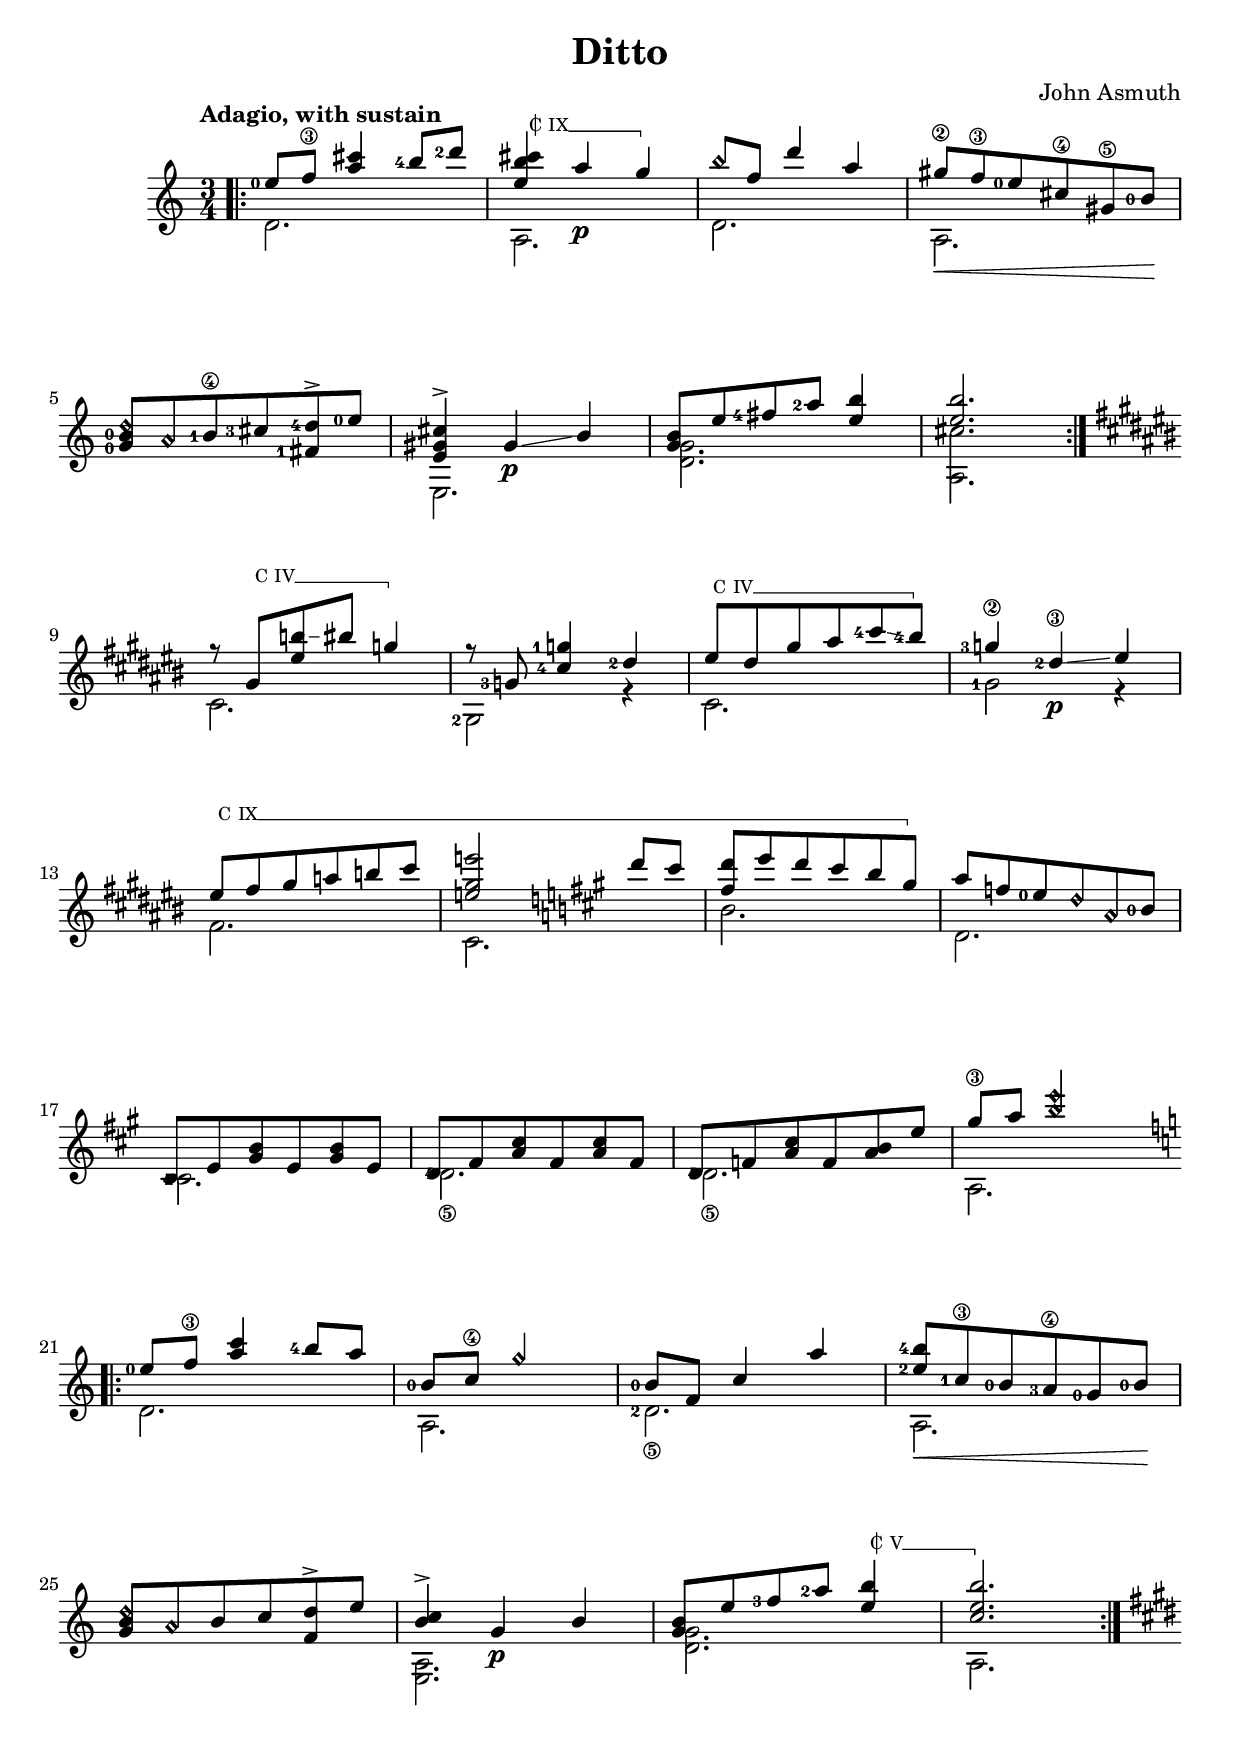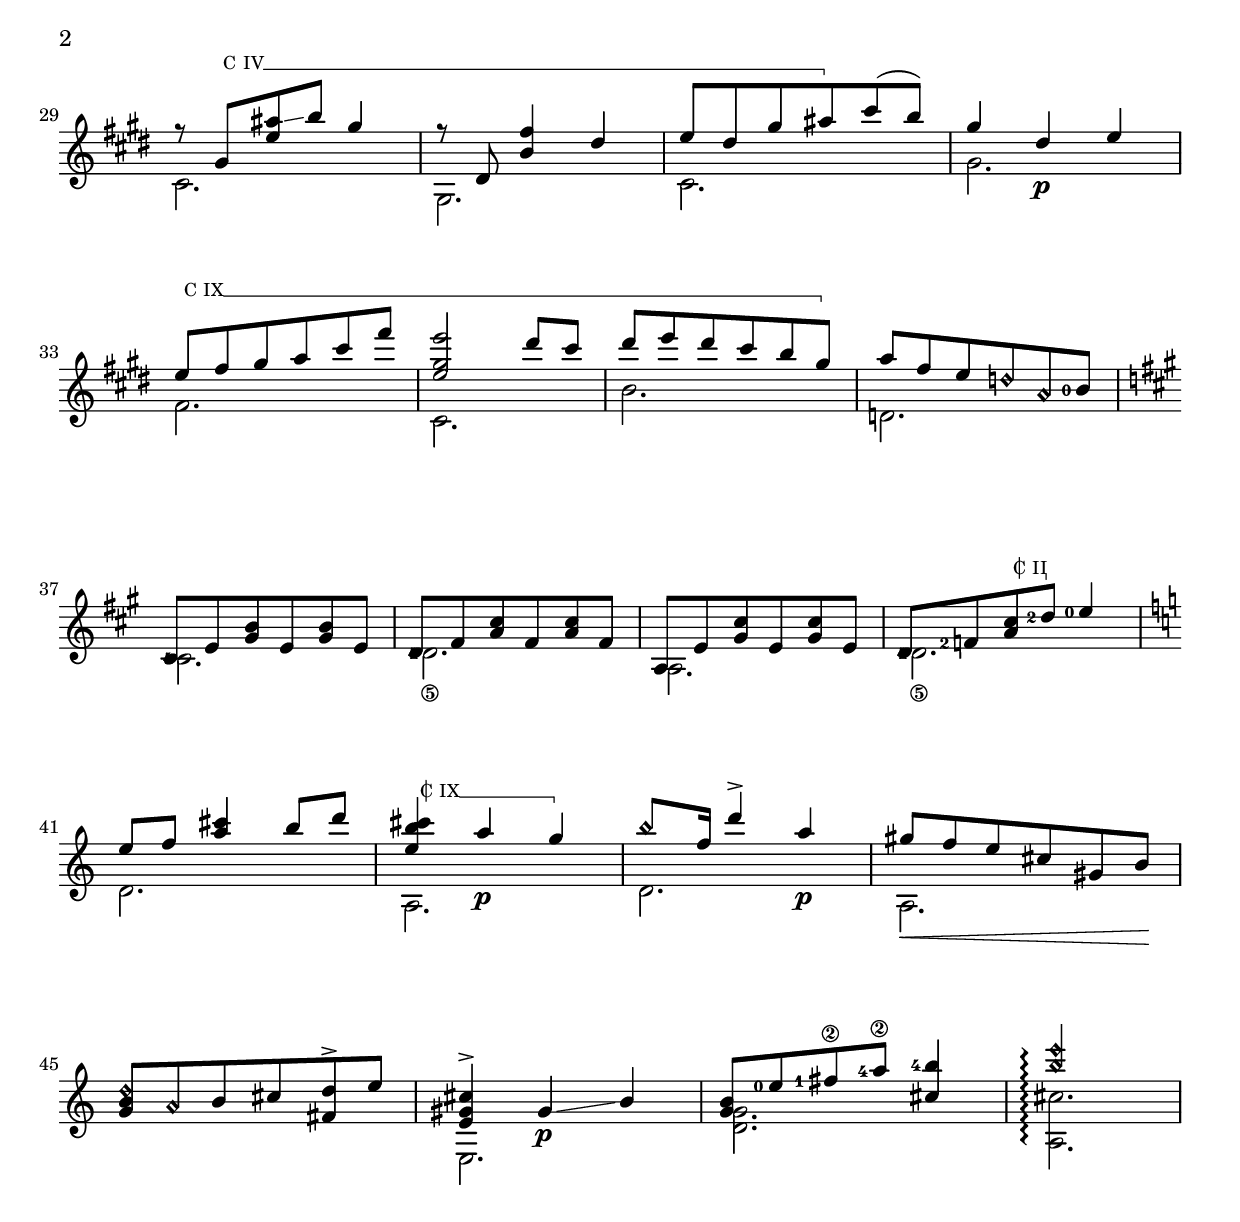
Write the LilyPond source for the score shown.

\version "2.18.2"
\header {
  title = "Ditto"
  composer = "John Asmuth"
}

\include "bbarred.ly"
#(define RH rightHandFinger)
\new Staff \with {
  \consists "Span_arpeggio_engraver"
}
<<
  {
    \time 3/4
    \key c \major
    \tempo "Adagio, with sustain"
    
    \set Staff.connectArpeggios = ##t
   
    <<
      \new Voice { \voiceOne
        \set fingeringOrientations = #'(left)
        
        \bar ".|:"
                
        <e''-0>8 <f''\3> <a'' cis'''>4 <b''-4>8 <d'''-2> | \bbarre #"IX" { <e'' b'' cis'''>4 a''\p g'' } |
        b''8\harmonic f'' d'''4 a'' | gis''8\2\< f''\3 <e''-0> cis''\4 gis'\5 <b'-0>\! |
        
        \break
        
        <g'-0 b'-0 d''\harmonic>8 a'\harmonic <b'-1\4> <cis''-3> <fis'-1 d''-4>-> <e''-0> | <e' gis' cis''>4-> gis'\p \glissando b' |
        <g' b'>8 e'' <fis''-4> <a''-2> <e'' b''>4 | <e'' b''>2. |
        
        
        \bar ":|."
        
        \break
        
        \key cis \major
        
        r8 \fbarre #"IV" { gis' <b'' eis''>8 \glissando bis'' g''4 } | r8 <g'-3> <cis''-4 g''-1>4 <dis''-2>4 |
        \fbarre #"IV" { eis''8 dis'' gis'' ais'' <cis'''-4> \glissando <bis''-4> } | <g''-3\2>4 <dis''-2\3>\p \glissando eis'' | 
        
        \break
    
        \fbarre #"IX" { eis''8 fis'' gis'' a'' b'' cis'''  | <e'' gis'' e'''>2  \key a \major d'''8 cis''' |
        <fis'' d'''>8 e''' d''' cis''' b'' gis'' } | a'' f'' <e''-0> d''\harmonic a'\harmonic <b'-0> | \break
        
        cis'8 e' <gis' b'> e' <gis' b'> e' | d'8 fis' <a' cis''> fis' <a' cis''> fis' | 
        d'8 f' <a' cis''> f' <a' b'> e'' | <gis''\3>8 a'' <b''\harmonic e'''\harmonic>2 |
         
        \break
        
        \key c \major
        
        \bar ".|:"
        
        <e''-0>8 f''\3 <a'' c'''>4 <b''-4>8 <a''> | <b'-0>8 c''\4 g''2\harmonic | <b'-0>8 <f'> c''4 a'' | <e''-2 b''-4>8\< <c''-1\3> <b'-0> <a'-3\4> <g'-0> <b'-0>\! | \break
        <g' b' d''\harmonic>8 a'\harmonic b' c'' <f' d''>-> e'' | <b' c''>4-> g'\p b' | <g' b'>8 e'' <f''-3> <a''-2> \bbarre #"V" { <e'' b''>4 | <c'' e'' b''>2. } | \break
        
        \bar ":|."
        
        \pageBreak	
        
        \key e \major
        
        r8 \fbarre #"IV" { gis' <ais'' e''> \glissando b'' gis''4 | r8 dis' <b' fis''>4 dis'' | e''8 dis'' gis'' ais'' } cis''' (b'') | gis''4 dis''\p e'' | \break
        \fbarre #"IX" { e''8 fis'' gis'' a'' cis''' fis''' | <e'' gis'' e'''>2 dis'''8 cis''' | dis'''8 e''' dis''' cis''' b'' gis'' } | a''8 fis'' e'' d''\harmonic a'\harmonic <b'-0> | \break
        
        \key a \major
        
        cis'8 e' <gis' b'> e' <gis' b'> e' | d'8 fis' <a' cis''> fis' <a' cis''> fis' | 
        a8 e' <gis' cis''> e' <gis' cis''> e' | d'8 <f'-2> \bbarre #"II" { <a' cis''> <d''-2> } <e''-0>4 |
        
        
        \break
        
        \key c \major
        
        <e''>8 <f''> <a'' cis'''>4 <b''>8 <d'''> | \bbarre #"IX" { <e'' b'' cis'''>4 a''\p g'' } | 
        b''8.\harmonic f''16 d'''4-> a''\p | gis''8\< f'' <e''> cis'' gis' <b'>\! |
        
        \break
        <g' b' d''\harmonic>8 a'\harmonic b' cis'' <fis' d''>-> e'' | <e' gis' cis''>4-> gis' \p \glissando b' |
        <g' b'>8 <e''-0> <fis''-1\2> <a''-4\2> <cis'' b''-4>4 | <b''\harmonic e'''\harmonic>2.\arpeggio |
      }
      \new Voice { \voiceTwo
        \set fingeringOrientations = #'(left)
        \set stringNumberOrientations = #'(down)
        
        d'2. | a2. |
        d'2. | a2. |
        
        s2. | e2. |
        <d' g'>2. | <a cis''>2. |
        
        cis'2. | <gis-2>2 r4 |
        cis'2. | <gis'-1>2 r4 |
        
        fis'2. | cis'2. |
        b'2. | d'2. |
        
        <cis'-4>2. | <d'-4\5>2. |
        <d'-4\5>2. |  a2. |
        
        d'2. | a2. | <d'-2\5>2. | a2. |
        s2. | <e a>2. | <d' g'>2. | <a>2. |
        
        cis'2. | gis2. | cis'2. | gis'2. |
        fis'2. | cis'2. | b'2. | <d'>2. |
        
        <cis'-4>2. | <d'-4\5>2. |
        a2. | <d'-4\5>2. | 
        
        d'2. | a2. |
        d'2. | a2. |
        
        s2. | e2. |
        <d' g'>2. | <a cis''>2.\arpeggio |
      }
    >>
    
    
   
    
  }
>>